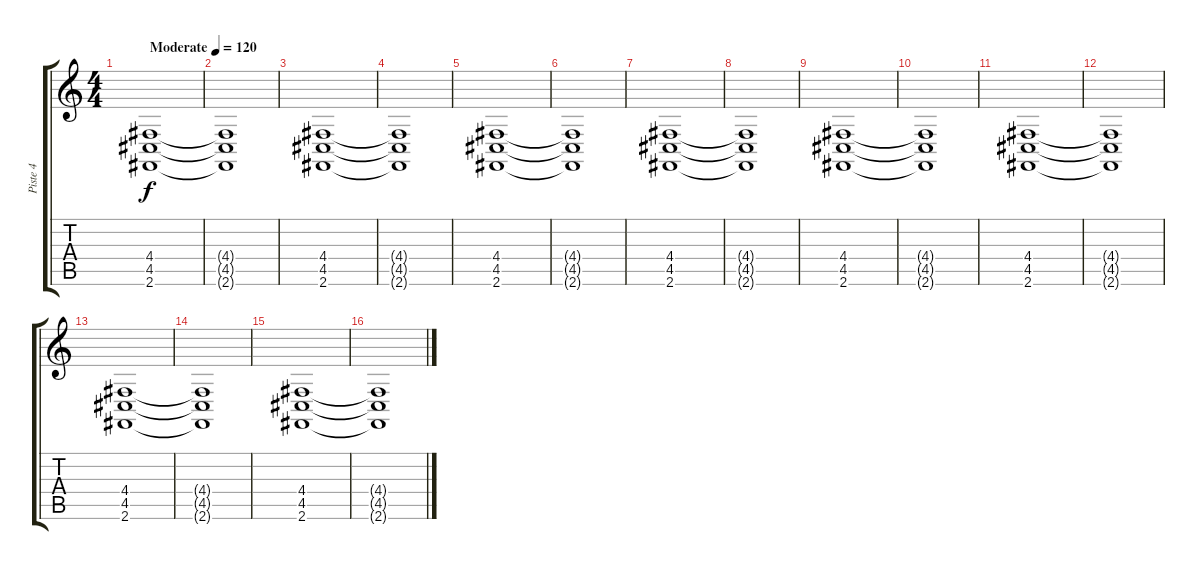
\track ("Piste 4" "Piste 4") {instrument pad2warm}
\staff {score tabs}
\tuning (E4 B3 G3 D3 A2 E2) {hide}
\ts (4 4)
\tempo (120 "Moderate")
\clef g2
\ks c
(4.4 4.5 2.6).1{dy f instrument pad2warm} |
(4.4{t} 4.5{t} 2.6{t}).1 |
(4.4 4.5 2.6).1 |
(4.4{t} 4.5{t} 2.6{t}).1 |
(4.4 4.5 2.6).1 |
(4.4{t} 4.5{t} 2.6{t}).1 |
(4.4 4.5 2.6).1 |
(4.4{t} 4.5{t} 2.6{t}).1 |
(4.4 4.5 2.6).1 |
(4.4{t} 4.5{t} 2.6{t}).1 |
(4.4 4.5 2.6).1 |
(4.4{t} 4.5{t} 2.6{t}).1 |
(4.4 4.5 2.6).1 |
(4.4{t} 4.5{t} 2.6{t}).1 |
(4.4 4.5 2.6).1 |
(4.4{t} 4.5{t} 2.6{t}).1
